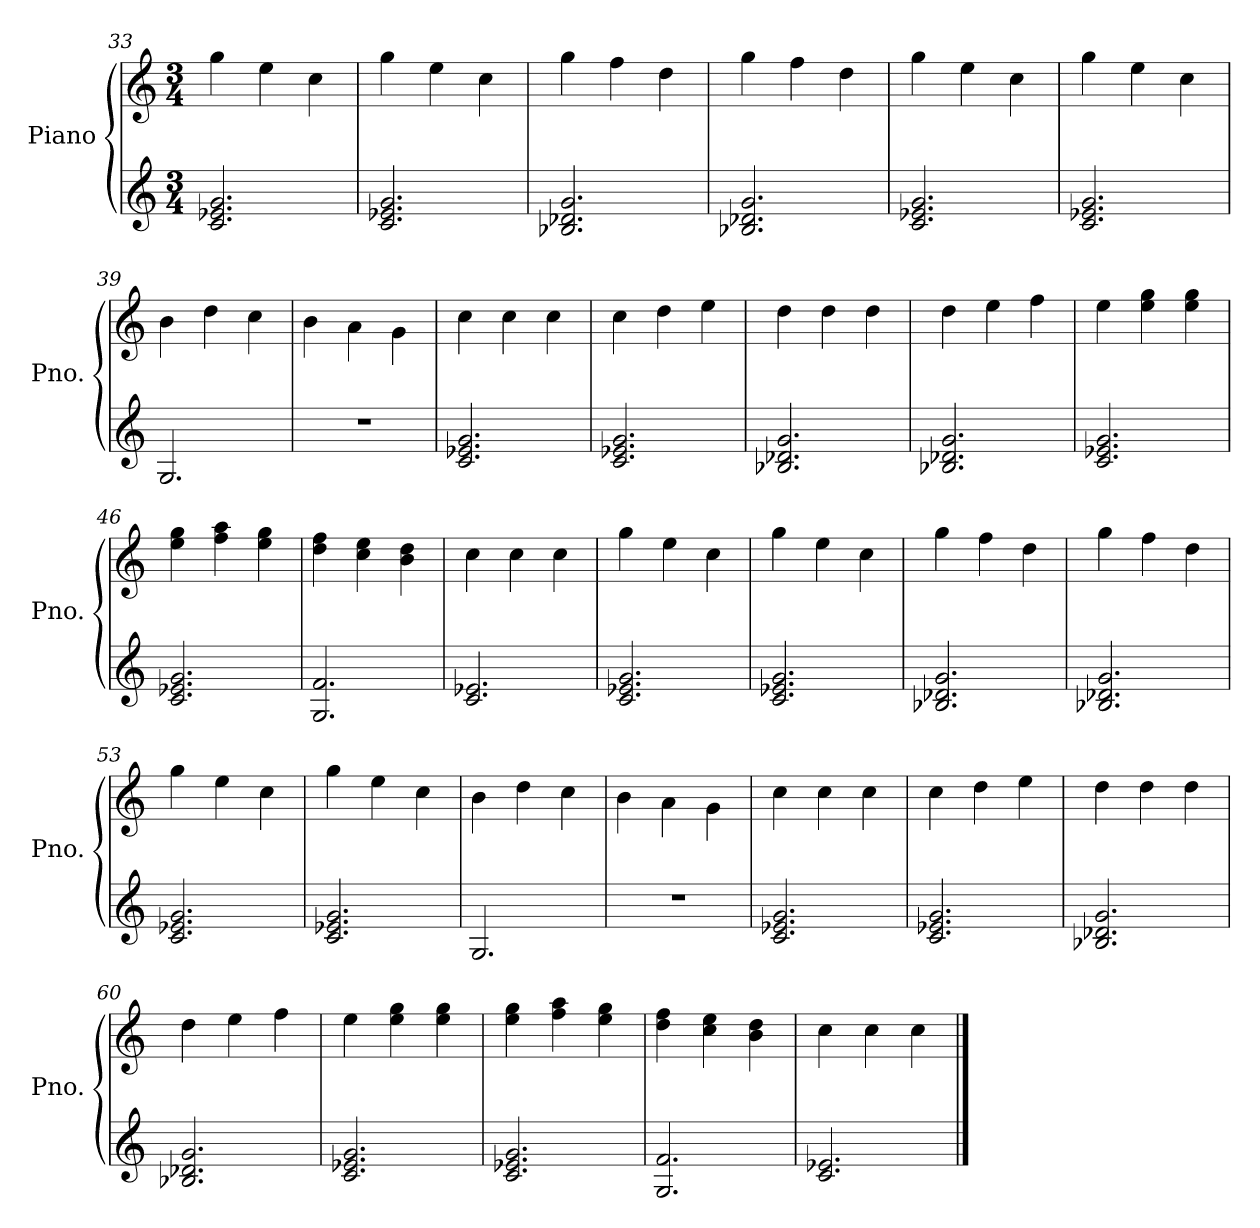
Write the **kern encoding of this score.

**kern	**kern
*part1	*part1
*staff2	*staff1
*I"Piano	*
*I'Pno.	*
*clefG2	*clefG2
*k[]	*k[]
*M3/4	*M3/4
=33	=33
2.c/ 2.e-X/ 2.g/	4gg\
.	4ee\
.	4cc\
=34	=34
2.c/ 2.e-X/ 2.g/	4gg\
.	4ee\
.	4cc\
=35	=35
2.B-X/ 2.d-X/ 2.g/	4gg\
.	4ff\
.	4dd\
=36	=36
2.B-X/ 2.d-X/ 2.g/	4gg\
.	4ff\
.	4dd\
!!LO:LB:g=z
=37	=37
2.c/ 2.e-X/ 2.g/	4gg\
.	4ee\
.	4cc\
=38	=38
2.c/ 2.e-X/ 2.g/	4gg\
.	4ee\
.	4cc\
=39	=39
2.G/	4b\
.	4dd\
.	4cc\
=40	=40
2.r	4b\
.	4a\
.	4g\
=41	=41
2.c/ 2.e-X/ 2.g/	4cc\
.	4cc\
.	4cc\
=42	=42
2.c/ 2.e-X/ 2.g/	4cc\
.	4dd\
.	4ee\
=43	=43
2.B-X/ 2.d-X/ 2.g/	4dd\
.	4dd\
.	4dd\
=44	=44
2.B-X/ 2.d-X/ 2.g/	4dd\
.	4ee\
.	4ff\
=45	=45
2.c/ 2.e-X/ 2.g/	4ee\
.	4ee\ 4gg\
.	4ee\ 4gg\
=46	=46
2.c/ 2.e-X/ 2.g/	4ee\ 4gg\
.	4ff\ 4aa\
.	4ee\ 4gg\
=47	=47
2.G/ 2.f/	4dd\ 4ff\
.	4cc\ 4ee\
.	4b\ 4dd\
=48	=48
2.c/ 2.e-X/	4cc\
.	4cc\
.	4cc\
!!LO:LB:g=z
=49	=49
2.c/ 2.e-X/ 2.g/	4gg\
.	4ee\
.	4cc\
=50	=50
2.c/ 2.e-X/ 2.g/	4gg\
.	4ee\
.	4cc\
=51	=51
2.B-X/ 2.d-X/ 2.g/	4gg\
.	4ff\
.	4dd\
=52	=52
2.B-X/ 2.d-X/ 2.g/	4gg\
.	4ff\
.	4dd\
=53	=53
2.c/ 2.e-X/ 2.g/	4gg\
.	4ee\
.	4cc\
=54	=54
2.c/ 2.e-X/ 2.g/	4gg\
.	4ee\
.	4cc\
=55	=55
2.G/	4b\
.	4dd\
.	4cc\
=56	=56
2.r	4b\
.	4a\
.	4g\
=57	=57
2.c/ 2.e-X/ 2.g/	4cc\
.	4cc\
.	4cc\
=58	=58
2.c/ 2.e-X/ 2.g/	4cc\
.	4dd\
.	4ee\
=59	=59
2.B-X/ 2.d-X/ 2.g/	4dd\
.	4dd\
.	4dd\
!!LO:PB:g=z
=60	=60
2.B-X/ 2.d-X/ 2.g/	4dd\
.	4ee\
.	4ff\
!!LO:PB:g=z
=61	=61
2.c/ 2.e-X/ 2.g/	4ee\
.	4ee\ 4gg\
.	4ee\ 4gg\
=62	=62
2.c/ 2.e-X/ 2.g/	4ee\ 4gg\
.	4ff\ 4aa\
.	4ee\ 4gg\
=63	=63
2.G/ 2.f/	4dd\ 4ff\
.	4cc\ 4ee\
.	4b\ 4dd\
=64	=64
2.c/ 2.e-X/	4cc\
.	4cc\
.	4cc\
==	==
*-	*-
